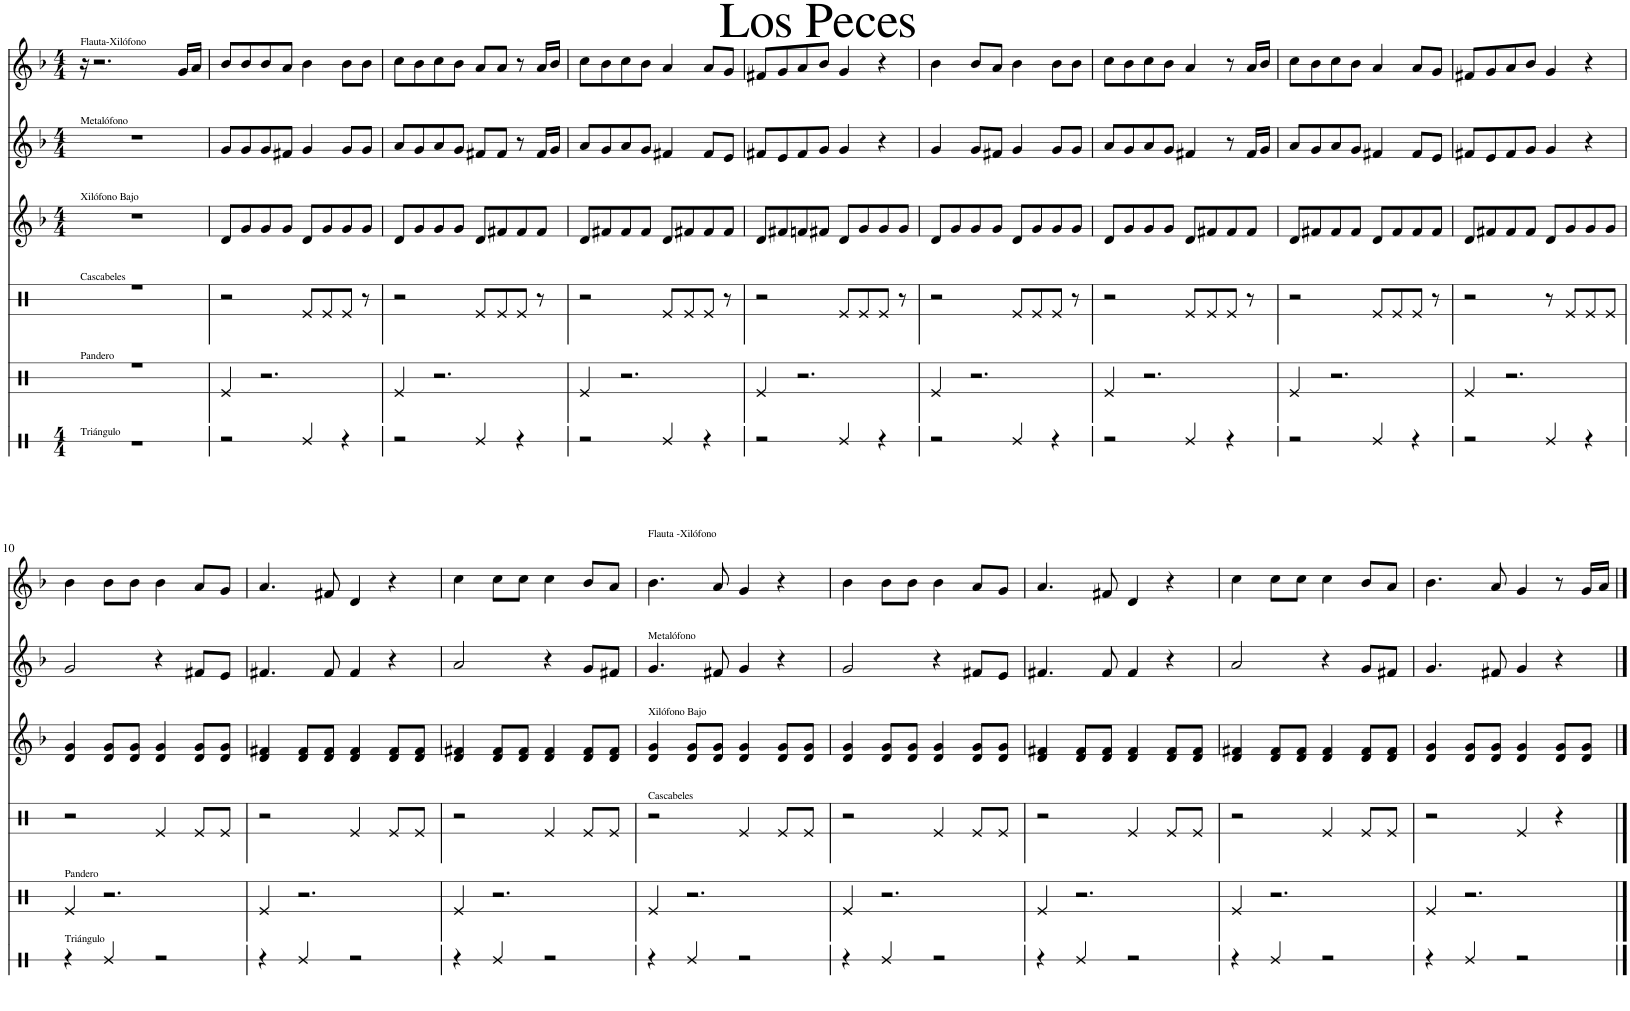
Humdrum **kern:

**kern	**kern	**kern	**kern	**kern	**kern
*part6	*part5	*part4	*part3	*part2	*part1
*staff6	*staff5	*staff4	*staff3	*staff2	*staff1
*I"Triangle	*I"Drumset 3 lines	*I"Drumset 3 lines	*I"Voice	*I"Voice	*I"Voice
*stria1	*stria3	*stria3	*	*	*
*clefX	*clefX	*clefX	*clefG2	*clefG2	*clefG2
*k[]	*k[]	*k[]	*k[b-]	*k[b-]	*k[b-]
*M4/4	*	*	*M4/4	*M4/4	*M4/4
=1	=1	=1	=1	=1	=1
!	!	!	!	!	!LO:TX:a:t=Flauta-Xilófono
!	!	!	!	!LO:TX:a:t=Metalófono	!
!	!	!	!LO:TX:a:t=Xilófono Bajo	!	!
!	!	!LO:TX:a:t=Cascabeles	!	!	!
!	!LO:TX:a:t=Pandero	!	!	!	!
!LO:TX:a:t=Triángulo	!	!	!	!	!
1r	1r	1r	1r	1r	16r
.	.	.	.	.	2.r
.	.	.	.	.	16ryy
.	.	.	.	.	16g/LL
.	.	.	.	.	16a/JJ
=2	=2	=2	=2	=2	=2
2r	4Rg/	2r	8d/L	8g/L	8b-/L
.	.	.	8g/	8g/	8b-/
.	2.r	.	8g/	8g/	8b-/
.	.	.	8g/J	8f#X/J	8a/J
4Re/	.	8Rg/L	8d/L	4g/	4b-\
.	.	8Rg/	8g/	.	.
4r	.	8Rg/J	8g/	8g/L	8b-\L
.	.	8r	8g/J	8g/J	8b-\J
=3	=3	=3	=3	=3	=3
2r	4Rg/	2r	8d/L	8a/L	8cc\L
.	.	.	8g/	8g/	8b-\
.	2.r	.	8g/	8a/	8cc\
.	.	.	8g/J	8g/J	8b-\J
4Re/	.	8Rg/L	8d/L	8f#X/L	8a/L
.	.	8Rg/	8f#X/	8f#/J	8a/J
4r	.	8Rg/J	8f#/	8r	8r
.	.	8r	8f#/J	16f#/LL	16a/LL
.	.	.	.	16g/JJ	16b-/JJ
=4	=4	=4	=4	=4	=4
2r	4Rg/	2r	8d/L	8a/L	8cc\L
.	.	.	8f#X/	8g/	8b-\
.	2.r	.	8f#/	8a/	8cc\
.	.	.	8f#/J	8g/J	8b-\J
4Re/	.	8Rg/L	8d/L	4f#X/	4a/
.	.	8Rg/	8f#X/	.	.
4r	.	8Rg/J	8f#/	8f#/L	8a/L
.	.	8r	8f#/J	8e/J	8g/J
=5	=5	=5	=5	=5	=5
2r	4Rg/	2r	8d/L	8f#X/L	8f#X/L
.	.	.	8f#X/	8e/	8g/
.	2.r	.	8fn/	8f#/	8a/
.	.	.	8f#X/J	8g/J	8b-/J
4Re/	.	8Rg/L	8d/L	4g/	4g/
.	.	8Rg/	8g/	.	.
4r	.	8Rg/J	8g/	4r	4r
.	.	8r	8g/J	.	.
=6	=6	=6	=6	=6	=6
2r	4Rg/	2r	8d/L	4g/	4b-\
.	.	.	8g/	.	.
.	2.r	.	8g/	8g/L	8b-/L
.	.	.	8g/J	8f#X/J	8a/J
4Re/	.	8Rg/L	8d/L	4g/	4b-\
.	.	8Rg/	8g/	.	.
4r	.	8Rg/J	8g/	8g/L	8b-\L
.	.	8r	8g/J	8g/J	8b-\J
=7	=7	=7	=7	=7	=7
2r	4Rg/	2r	8d/L	8a/L	8cc\L
.	.	.	8g/	8g/	8b-\
.	2.r	.	8g/	8a/	8cc\
.	.	.	8g/J	8g/J	8b-\J
4Re/	.	8Rg/L	8d/L	4f#X/	4a/
.	.	8Rg/	8f#X/	.	.
4r	.	8Rg/J	8f#/	8r	8r
.	.	8r	8f#/J	16f#/LL	16a/LL
.	.	.	.	16g/JJ	16b-/JJ
=8	=8	=8	=8	=8	=8
2r	4Rg/	2r	8d/L	8a/L	8cc\L
.	.	.	8f#X/	8g/	8b-\
.	2.r	.	8f#/	8a/	8cc\
.	.	.	8f#/J	8g/J	8b-\J
4Re/	.	8Rg/L	8d/L	4f#X/	4a/
.	.	8Rg/	8f#/	.	.
4r	.	8Rg/J	8f#/	8f#/L	8a/L
.	.	8r	8f#/J	8e/J	8g/J
=9	=9	=9	=9	=9	=9
2r	4Rg/	2r	8d/L	8f#X/L	8f#X/L
.	.	.	8f#X/	8e/	8g/
.	2.r	.	8f#/	8f#/	8a/
.	.	.	8f#/J	8g/J	8b-/J
4Re/	.	8r	8d/L	4g/	4g/
.	.	8Rg/L	8g/	.	.
4r	.	8Rg/	8g/	4r	4r
.	.	8Rg/J	8g/J	.	.
!!LO:LB:g=z
=10	=10	=10	=10	=10	=10
!	!LO:TX:a:t=Pandero	!	!	!	!
!LO:TX:a:t=Triángulo	!	!	!	!	!
4r	4Rg/	2r	4d/ 4g/	2g/	4b-\
4Re/	2.r	.	8d/ 8g/L	.	8b-\L
.	.	.	8d/ 8g/J	.	8b-\J
2r	.	4Rg/	4d/ 4g/	4r	4b-\
.	.	8Rg/L	8d/ 8g/L	8f#X/L	8a/L
.	.	8Rg/J	8d/ 8g/J	8e/J	8g/J
=11	=11	=11	=11	=11	=11
4r	4Rg/	2r	4d/ 4f#X/	4.f#X/	4.a/
4Re/	2.r	.	8d/ 8f#/L	.	.
.	.	.	8d/ 8f#/J	8f#/	8f#X/
2r	.	4Rg/	4d/ 4f#/	4f#/	4d/
.	.	8Rg/L	8d/ 8f#/L	4r	4r
.	.	8Rg/J	8d/ 8f#/J	.	.
=12	=12	=12	=12	=12	=12
4r	4Rg/	2r	4d/ 4f#X/	2a/	4cc\
4Re/	2.r	.	8d/ 8f#/L	.	8cc\L
.	.	.	8d/ 8f#/J	.	8cc\J
2r	.	4Rg/	4d/ 4f#/	4r	4cc\
.	.	8Rg/L	8d/ 8f#/L	8g/L	8b-/L
.	.	8Rg/J	8d/ 8f#/J	8f#X/J	8a/J
=13	=13	=13	=13	=13	=13
!	!	!	!	!	!LO:TX:a:t=Flauta -Xilófono
!	!	!	!	!LO:TX:a:t=Metalófono	!
!	!	!	!LO:TX:a:t=Xilófono Bajo	!	!
!	!	!LO:TX:a:t=Cascabeles	!	!	!
4r	4Rg/	2r	4d/ 4g/	4.g/	4.b-\
4Re/	2.r	.	8d/ 8g/L	.	.
.	.	.	8d/ 8g/J	8f#X/	8a/
2r	.	4Rg/	4d/ 4g/	4g/	4g/
.	.	8Rg/L	8d/ 8g/L	4r	4r
.	.	8Rg/J	8d/ 8g/J	.	.
=14	=14	=14	=14	=14	=14
4r	4Rg/	2r	4d/ 4g/	2g/	4b-\
4Re/	2.r	.	8d/ 8g/L	.	8b-\L
.	.	.	8d/ 8g/J	.	8b-\J
2r	.	4Rg/	4d/ 4g/	4r	4b-\
.	.	8Rg/L	8d/ 8g/L	8f#X/L	8a/L
.	.	8Rg/J	8d/ 8g/J	8e/J	8g/J
=15	=15	=15	=15	=15	=15
4r	4Rg/	2r	4d/ 4f#X/	4.f#X/	4.a/
4Re/	2.r	.	8d/ 8f#/L	.	.
.	.	.	8d/ 8f#/J	8f#/	8f#X/
2r	.	4Rg/	4d/ 4f#/	4f#/	4d/
.	.	8Rg/L	8d/ 8f#/L	4r	4r
.	.	8Rg/J	8d/ 8f#/J	.	.
=16	=16	=16	=16	=16	=16
4r	4Rg/	2r	4d/ 4f#X/	2a/	4cc\
4Re/	2.r	.	8d/ 8f#/L	.	8cc\L
.	.	.	8d/ 8f#/J	.	8cc\J
2r	.	4Rg/	4d/ 4f#/	4r	4cc\
.	.	8Rg/L	8d/ 8f#/L	8g/L	8b-/L
.	.	8Rg/J	8d/ 8f#/J	8f#X/J	8a/J
=17	=17	=17	=17	=17	=17
4r	4Rg/	2r	4d/ 4g/	4.g/	4.b-\
4Re/	2.r	.	8d/ 8g/L	.	.
.	.	.	8d/ 8g/J	8f#X/	8a/
2r	.	4Rg/	4d/ 4g/	4g/	4g/
.	.	4r	8d/ 8g/L	4r	8r
.	.	.	8d/ 8g/J	.	16g/LL
.	.	.	.	.	16a/JJ
==	==	==	==	==	==
*-	*-	*-	*-	*-	*-
